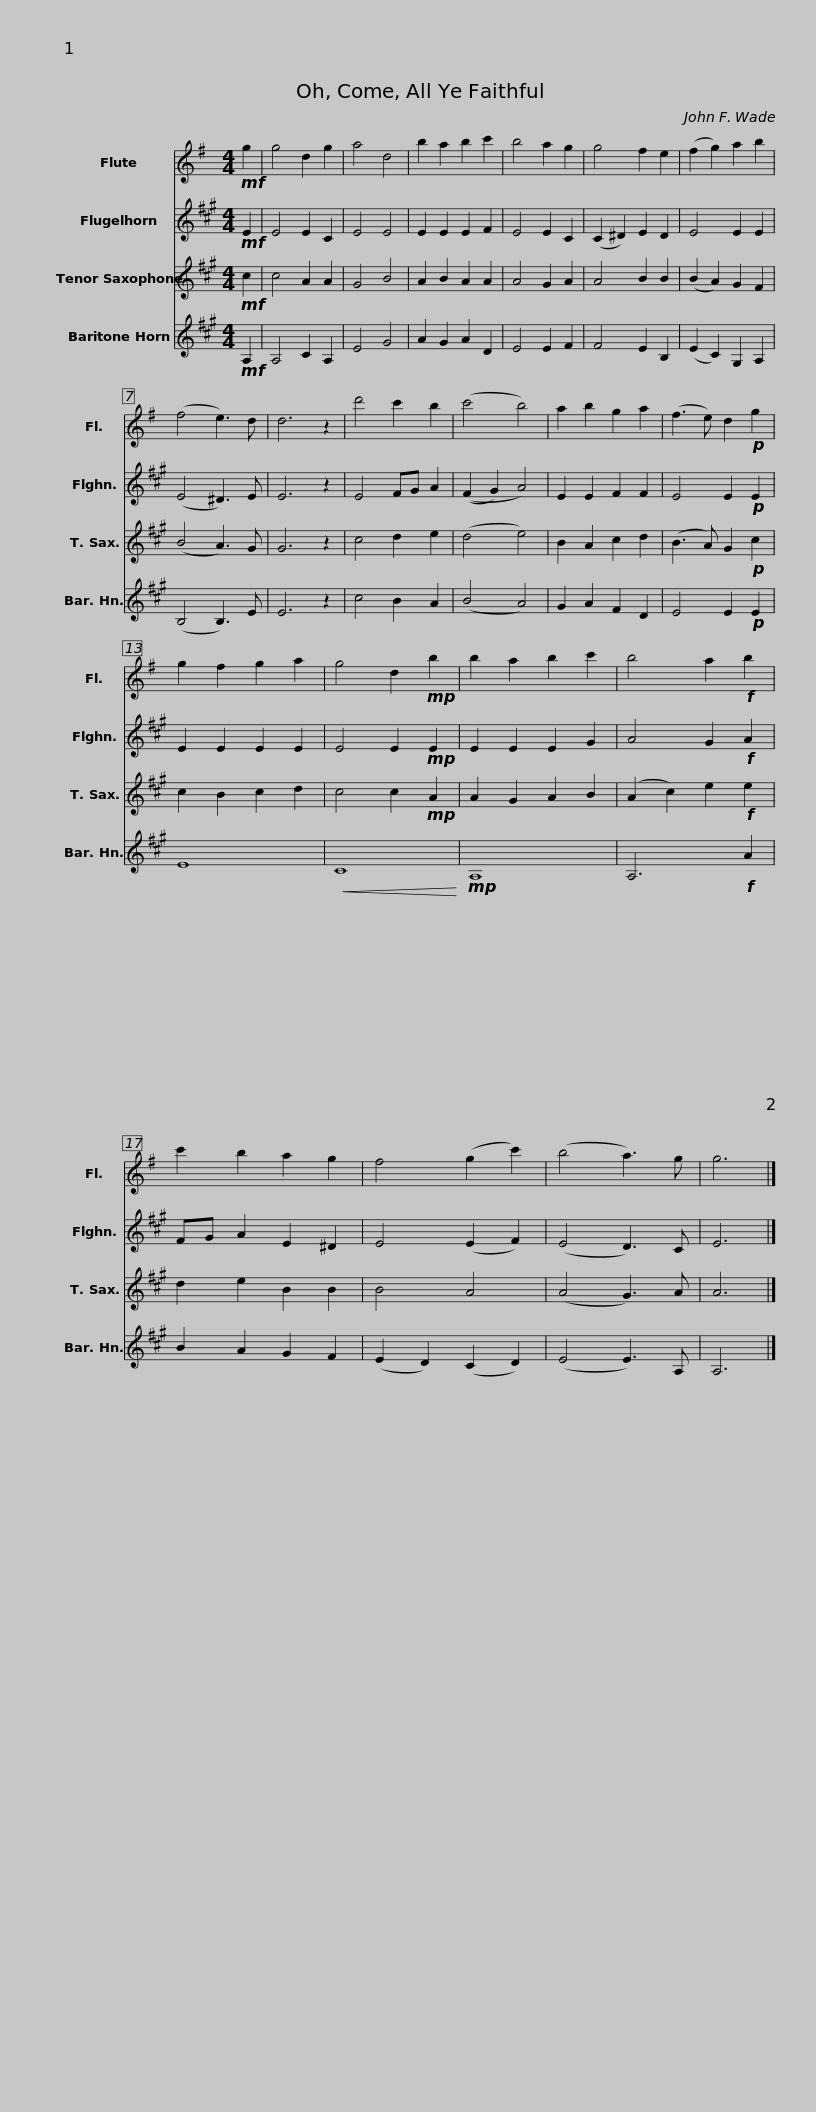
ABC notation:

X:1
%%score 1 2 3 4
L:1/8
M:4/4
I:linebreak $
K:G
V:1 treble
V:2 treble transpose=-2
V:3 treble transpose=-14
V:4 treble transpose=-14
V:1
!mf! g2 | g4 d2 g2 | a4 d4 | b2 a2 b2 c'2 | b4 a2 g2 | %5
 g4 f2 e2 | (f2 g2) a2 b2 | (f4 e3) d |$ d6 z2 | d'4 c'2 b2 | %10
 (c'4 b4) | a2 b2 g2 a2 | (f3 e) d2!p! g2 | g2 f2 g2 a2 | g4 d2!mp! b2 | %15
 b2 a2 b2 c'2 |$ b4 a2!f! b2 | c'2 b2 a2 g2 | f4 (g2 c'2) | (b4 a3) g | %20
 g6 |] %21
V:2
[K:A]!mf! E2 | E4 E2 C2 | E4 E4 | E2 E2 E2 F2 | E4 E2 C2 | %5
 (C2 ^D2) E2 D2 | E4 E2 E2 | (E4 ^D3) E |$ E6 z2 | E4 FG A2 | %10
 ((F2 G2) A4) | E2 E2 F2 F2 | E4 E2!p! E2 | E2 E2 E2 E2 | E4 E2!mp! E2 | %15
 E2 E2 E2 G2 |$ A4 G2!f! A2 | FG A2 E2 ^D2 | E4 (E2 F2) | (E4 D3) C | %20
 E6 |] %21
V:3
[K:A]!mf! c2 | c4 A2 A2 | G4 B4 | A2 B2 A2 A2 | A4 G2 A2 | %5
 A4 B2 B2 | (B2 A2) G2 F2 | (B4 A3) G |$ G6 z2 | c4 d2 e2 | %10
 (d4 e4) | B2 A2 c2 d2 | (B3 A) G2!p! c2 | c2 B2 c2 d2 | c4 c2!mp! A2 | %15
 A2 G2 A2 B2 |$ (A2 c2) e2!f! e2 | d2 e2 B2 B2 | B4 A4 | (A4 G3) A | %20
 A6 |] %21
V:4
[K:A]!mf! A,2 | A,4 C2 A,2 | E4 G4 | A2 G2 A2 D2 | E4 E2 F2 | %5
 F4 E2 B,2 | (E2 C2) G,2 A,2 | (B,4 B,3) E |$ E6 z2 | c4 B2 A2 | %10
 (B4 A4) | G2 A2 F2 D2 | E4 E2!p! E2 | E8 |!<(! C8!<)! | %15
!mp! A,8 |$ A,6!f! A2 | B2 A2 G2 F2 | (E2 D2) (C2 D2) | (E4 E3) A, | %20
 A,6 |] %21
